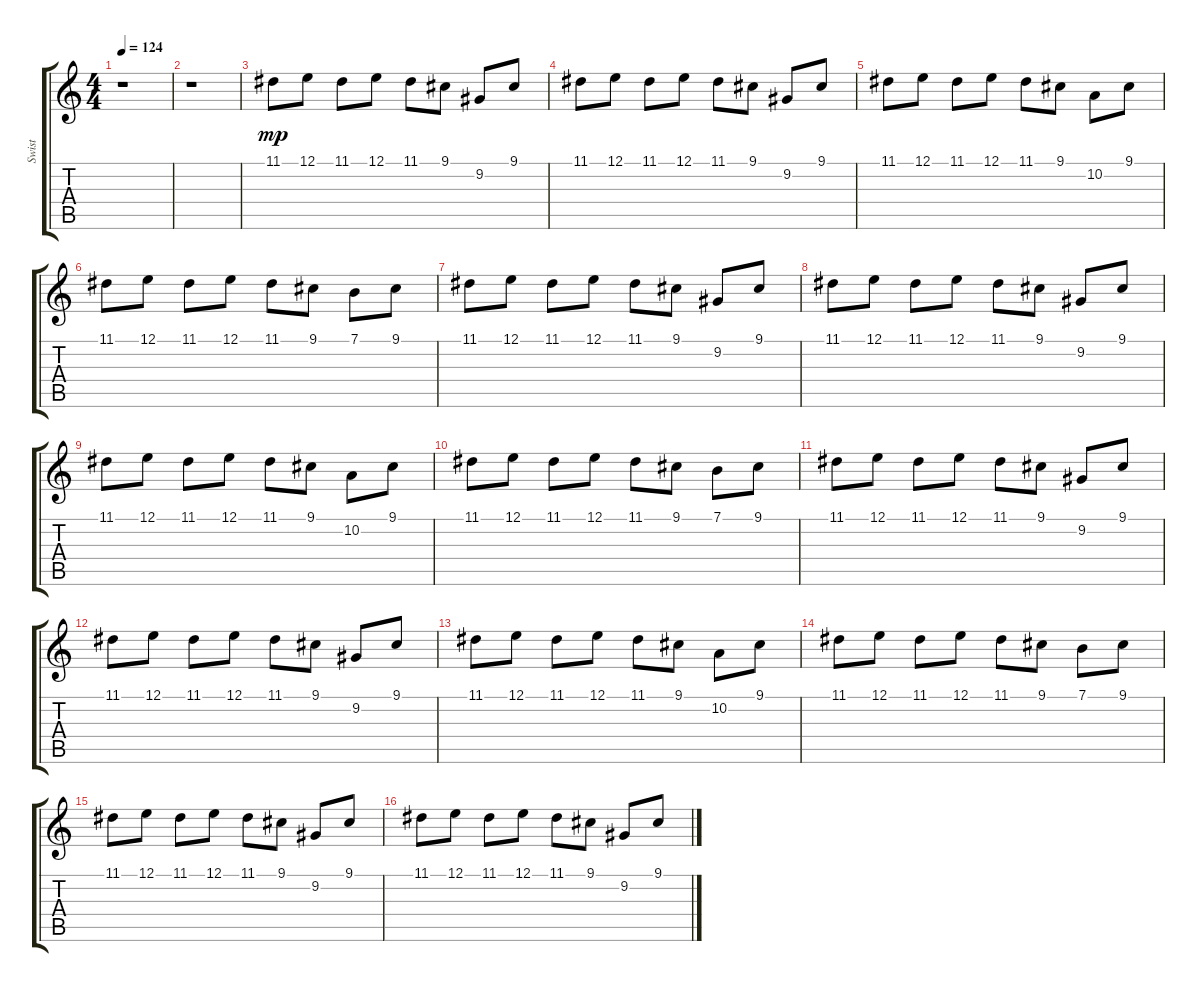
\track ("Swist" "Swist") {instrument ocarina}
\staff {score tabs}
\tuning (E4 B3 G3 D3 A2 E2) {hide}
\ts (4 4)
\tempo 124
\clef g2
\ks c
r.1{dy mp} |
r.1 |
11.1.8 12.1.8 11.1.8 12.1.8 11.1.8 9.1.8 9.2.8 9.1.8 |
11.1.8 12.1.8 11.1.8 12.1.8 11.1.8 9.1.8 9.2.8 9.1.8 |
11.1.8 12.1.8 11.1.8 12.1.8 11.1.8 9.1.8 10.2.8 9.1.8 |
11.1.8 12.1.8 11.1.8 12.1.8 11.1.8 9.1.8 7.1.8 9.1.8 |
11.1.8 12.1.8 11.1.8 12.1.8 11.1.8 9.1.8 9.2.8 9.1.8 |
11.1.8 12.1.8 11.1.8 12.1.8 11.1.8 9.1.8 9.2.8 9.1.8 |
11.1.8 12.1.8 11.1.8 12.1.8 11.1.8 9.1.8 10.2.8 9.1.8 |
11.1.8 12.1.8 11.1.8 12.1.8 11.1.8 9.1.8 7.1.8 9.1.8 |
11.1.8 12.1.8 11.1.8 12.1.8 11.1.8 9.1.8 9.2.8 9.1.8 |
11.1.8 12.1.8 11.1.8 12.1.8 11.1.8 9.1.8 9.2.8 9.1.8 |
11.1.8 12.1.8 11.1.8 12.1.8 11.1.8 9.1.8 10.2.8 9.1.8 |
11.1.8 12.1.8 11.1.8 12.1.8 11.1.8 9.1.8 7.1.8 9.1.8 |
11.1.8 12.1.8 11.1.8 12.1.8 11.1.8 9.1.8 9.2.8 9.1.8 |
11.1.8 12.1.8 11.1.8 12.1.8 11.1.8 9.1.8 9.2.8 9.1.8
